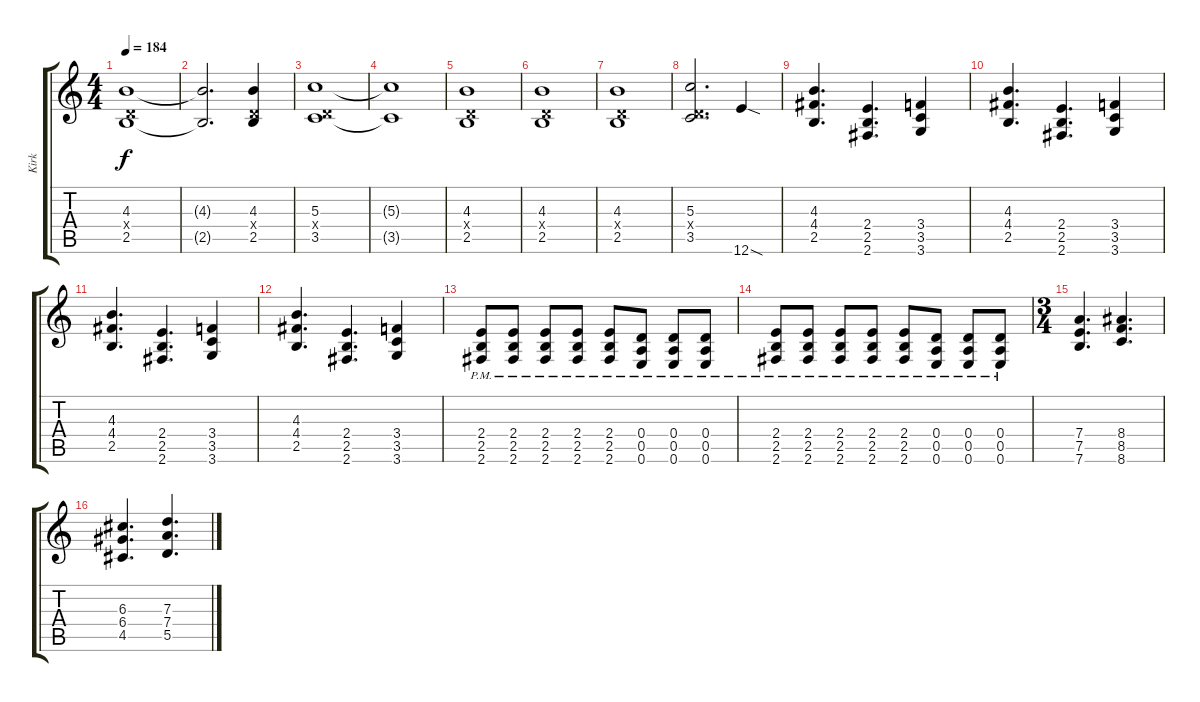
\track ("Kirk" "Kirk") {instrument distortionguitar}
\staff {score tabs}
\tuning (E4 B3 G3 D3 A2 E2) {hide}
\ts (4 4)
\tempo 184
\clef g2
\ks c
(4.3 0.4{x} 2.5).1{dy f} |
(4.3{t} 2.5{t}).2{d} (4.3 0.4{x} 2.5).4 |
(5.3 0.4{x} 3.5).1 |
(5.3{t} 3.5{t}).1 |
(4.3 0.4{x} 2.5).1 |
(4.3 0.4{x} 2.5).1 |
(4.3 0.4{x} 2.5).1 |
(5.3 0.4{x} 3.5).2{d} 12.6{sod}.4 |
(4.3 4.4 2.5).4{d} (2.4 2.5 2.6).4{d} (3.4 3.5 3.6).4 |
(4.3 4.4 2.5).4{d} (2.4 2.5 2.6).4{d} (3.4 3.5 3.6).4 |
(4.3 4.4 2.5).4{d} (2.4 2.5 2.6).4{d} (3.4 3.5 3.6).4 |
(4.3 4.4 2.5).4{d} (2.4 2.5 2.6).4{d} (3.4 3.5 3.6).4 |
(2.4{pm} 2.5{pm} 2.6{pm}).8 (2.4{pm} 2.5{pm} 2.6{pm}).8 (2.4{pm} 2.5{pm} 2.6{pm}).8 (2.4{pm} 2.5{pm} 2.6{pm}).8 (2.4{pm} 2.5{pm} 2.6{pm}).8 (0.4{pm} 0.5{pm} 0.6{pm}).8 (0.4{pm} 0.5{pm} 0.6{pm}).8 (0.4{pm} 0.5{pm} 0.6{pm}).8 |
(2.4{pm} 2.5{pm} 2.6{pm}).8 (2.4{pm} 2.5{pm} 2.6{pm}).8 (2.4{pm} 2.5{pm} 2.6{pm}).8 (2.4{pm} 2.5{pm} 2.6{pm}).8 (2.4{pm} 2.5{pm} 2.6{pm}).8 (0.4{pm} 0.5{pm} 0.6{pm}).8 (0.4{pm} 0.5{pm} 0.6{pm}).8 (0.4{pm} 0.5{pm} 0.6{pm}).8 |
\ts (3 4)
(7.4 7.5 7.6).4{d} (8.4 8.5 8.6).4{d} |
(6.3 6.4 4.5).4{d} (7.3 7.4 5.5).4{d}
